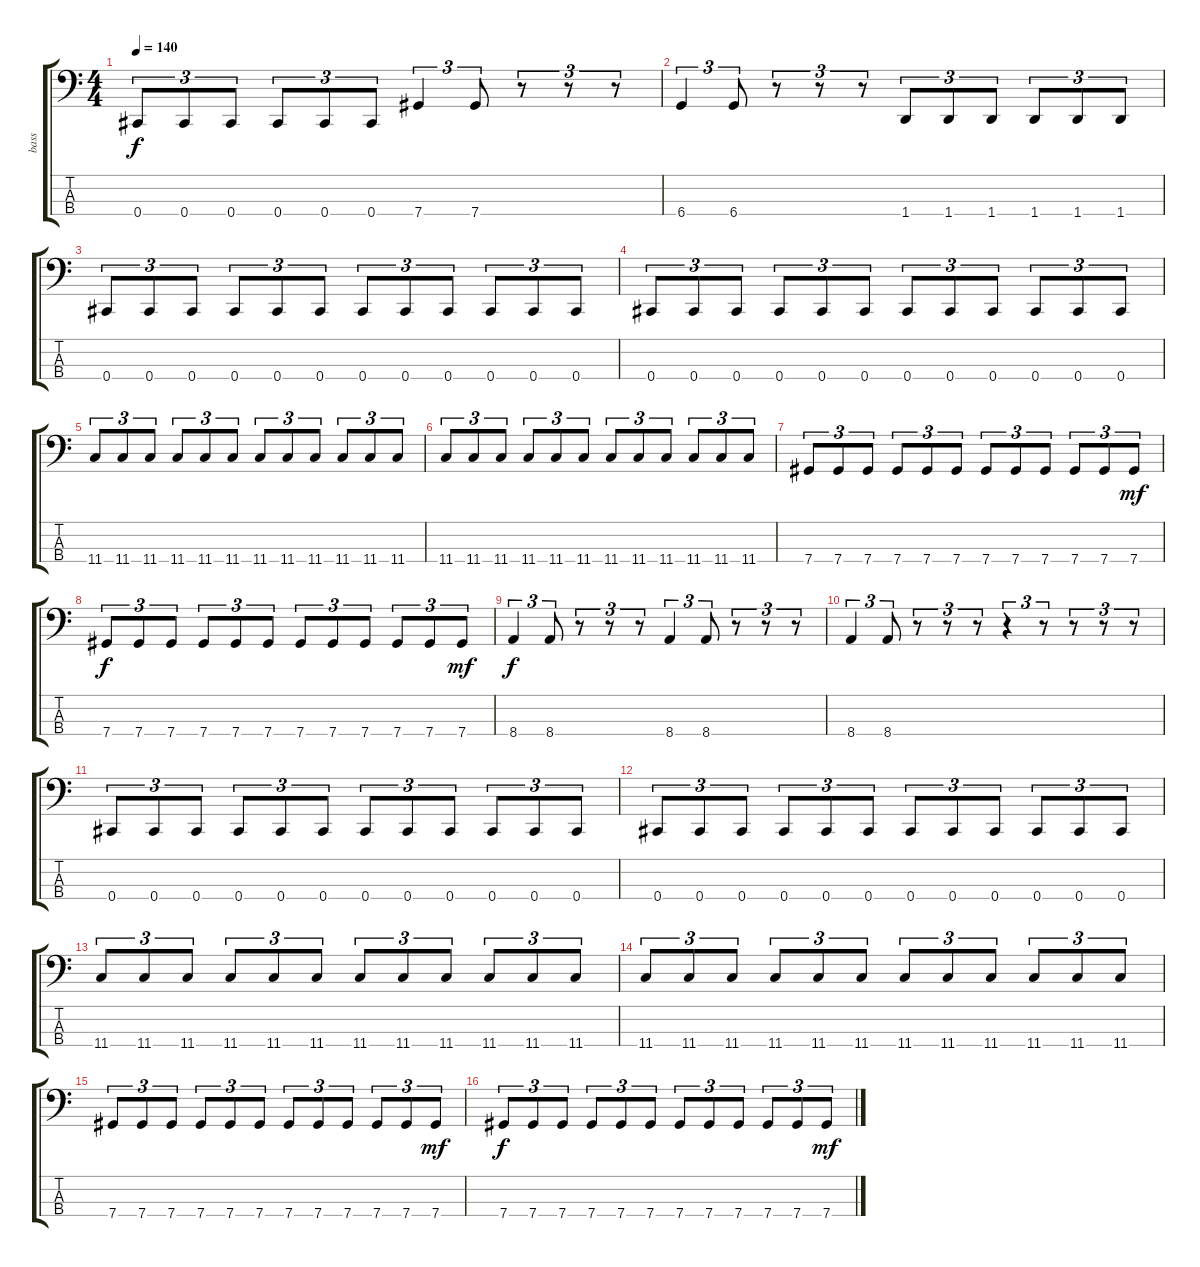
\track ("bass" "bass") {instrument electricbasspick}
\staff {score tabs}
\tuning (Gb2 Db2 Ab1 Db1) {hide}
\ts (4 4)
\tempo 140
\clef f4
\ks c
0.4.8{tu (3 2) dy f} 0.4.8{tu (3 2)} 0.4.8{tu (3 2)} 0.4.8{tu (3 2)} 0.4.8{tu (3 2)} 0.4.8{tu (3 2)} 7.4.4{tu (3 2)} 7.4.8{tu (3 2)} r.8{tu (3 2)} r.8{tu (3 2)} r.8{tu (3 2)} |
6.4.4{tu (3 2)} 6.4.8{tu (3 2)} r.8{tu (3 2)} r.8{tu (3 2)} r.8{tu (3 2)} 1.4.8{tu (3 2)} 1.4.8{tu (3 2)} 1.4.8{tu (3 2)} 1.4.8{tu (3 2)} 1.4.8{tu (3 2)} 1.4.8{tu (3 2)} |
0.4.8{tu (3 2)} 0.4.8{tu (3 2)} 0.4.8{tu (3 2)} 0.4.8{tu (3 2)} 0.4.8{tu (3 2)} 0.4.8{tu (3 2)} 0.4.8{tu (3 2)} 0.4.8{tu (3 2)} 0.4.8{tu (3 2)} 0.4.8{tu (3 2)} 0.4.8{tu (3 2)} 0.4.8{tu (3 2)} |
0.4.8{tu (3 2)} 0.4.8{tu (3 2)} 0.4.8{tu (3 2)} 0.4.8{tu (3 2)} 0.4.8{tu (3 2)} 0.4.8{tu (3 2)} 0.4.8{tu (3 2)} 0.4.8{tu (3 2)} 0.4.8{tu (3 2)} 0.4.8{tu (3 2)} 0.4.8{tu (3 2)} 0.4.8{tu (3 2)} |
11.4.8{tu (3 2)} 11.4.8{tu (3 2)} 11.4.8{tu (3 2)} 11.4.8{tu (3 2)} 11.4.8{tu (3 2)} 11.4.8{tu (3 2)} 11.4.8{tu (3 2)} 11.4.8{tu (3 2)} 11.4.8{tu (3 2)} 11.4.8{tu (3 2)} 11.4.8{tu (3 2)} 11.4.8{tu (3 2)} |
11.4.8{tu (3 2)} 11.4.8{tu (3 2)} 11.4.8{tu (3 2)} 11.4.8{tu (3 2)} 11.4.8{tu (3 2)} 11.4.8{tu (3 2)} 11.4.8{tu (3 2)} 11.4.8{tu (3 2)} 11.4.8{tu (3 2)} 11.4.8{tu (3 2)} 11.4.8{tu (3 2)} 11.4.8{tu (3 2)} |
7.4.8{tu (3 2)} 7.4.8{tu (3 2)} 7.4.8{tu (3 2)} 7.4.8{tu (3 2)} 7.4.8{tu (3 2)} 7.4.8{tu (3 2)} 7.4.8{tu (3 2)} 7.4.8{tu (3 2)} 7.4.8{tu (3 2)} 7.4.8{tu (3 2)} 7.4.8{tu (3 2)} 7.4.8{tu (3 2) dy mf} |
7.4.8{tu (3 2) dy f} 7.4.8{tu (3 2)} 7.4.8{tu (3 2)} 7.4.8{tu (3 2)} 7.4.8{tu (3 2)} 7.4.8{tu (3 2)} 7.4.8{tu (3 2)} 7.4.8{tu (3 2)} 7.4.8{tu (3 2)} 7.4.8{tu (3 2)} 7.4.8{tu (3 2)} 7.4.8{tu (3 2) dy mf} |
8.4.4{tu (3 2) dy f} 8.4.8{tu (3 2)} r.8{tu (3 2)} r.8{tu (3 2)} r.8{tu (3 2)} 8.4.4{tu (3 2)} 8.4.8{tu (3 2)} r.8{tu (3 2)} r.8{tu (3 2)} r.8{tu (3 2)} |
8.4.4{tu (3 2)} 8.4.8{tu (3 2)} r.8{tu (3 2)} r.8{tu (3 2)} r.8{tu (3 2)} r.4{tu (3 2)} r.8{tu (3 2)} r.8{tu (3 2)} r.8{tu (3 2)} r.8{tu (3 2)} |
0.4.8{tu (3 2)} 0.4.8{tu (3 2)} 0.4.8{tu (3 2)} 0.4.8{tu (3 2)} 0.4.8{tu (3 2)} 0.4.8{tu (3 2)} 0.4.8{tu (3 2)} 0.4.8{tu (3 2)} 0.4.8{tu (3 2)} 0.4.8{tu (3 2)} 0.4.8{tu (3 2)} 0.4.8{tu (3 2)} |
0.4.8{tu (3 2)} 0.4.8{tu (3 2)} 0.4.8{tu (3 2)} 0.4.8{tu (3 2)} 0.4.8{tu (3 2)} 0.4.8{tu (3 2)} 0.4.8{tu (3 2)} 0.4.8{tu (3 2)} 0.4.8{tu (3 2)} 0.4.8{tu (3 2)} 0.4.8{tu (3 2)} 0.4.8{tu (3 2)} |
11.4.8{tu (3 2)} 11.4.8{tu (3 2)} 11.4.8{tu (3 2)} 11.4.8{tu (3 2)} 11.4.8{tu (3 2)} 11.4.8{tu (3 2)} 11.4.8{tu (3 2)} 11.4.8{tu (3 2)} 11.4.8{tu (3 2)} 11.4.8{tu (3 2)} 11.4.8{tu (3 2)} 11.4.8{tu (3 2)} |
11.4.8{tu (3 2)} 11.4.8{tu (3 2)} 11.4.8{tu (3 2)} 11.4.8{tu (3 2)} 11.4.8{tu (3 2)} 11.4.8{tu (3 2)} 11.4.8{tu (3 2)} 11.4.8{tu (3 2)} 11.4.8{tu (3 2)} 11.4.8{tu (3 2)} 11.4.8{tu (3 2)} 11.4.8{tu (3 2)} |
7.4.8{tu (3 2)} 7.4.8{tu (3 2)} 7.4.8{tu (3 2)} 7.4.8{tu (3 2)} 7.4.8{tu (3 2)} 7.4.8{tu (3 2)} 7.4.8{tu (3 2)} 7.4.8{tu (3 2)} 7.4.8{tu (3 2)} 7.4.8{tu (3 2)} 7.4.8{tu (3 2)} 7.4.8{tu (3 2) dy mf} |
7.4.8{tu (3 2) dy f} 7.4.8{tu (3 2)} 7.4.8{tu (3 2)} 7.4.8{tu (3 2)} 7.4.8{tu (3 2)} 7.4.8{tu (3 2)} 7.4.8{tu (3 2)} 7.4.8{tu (3 2)} 7.4.8{tu (3 2)} 7.4.8{tu (3 2)} 7.4.8{tu (3 2)} 7.4.8{tu (3 2) dy mf}
